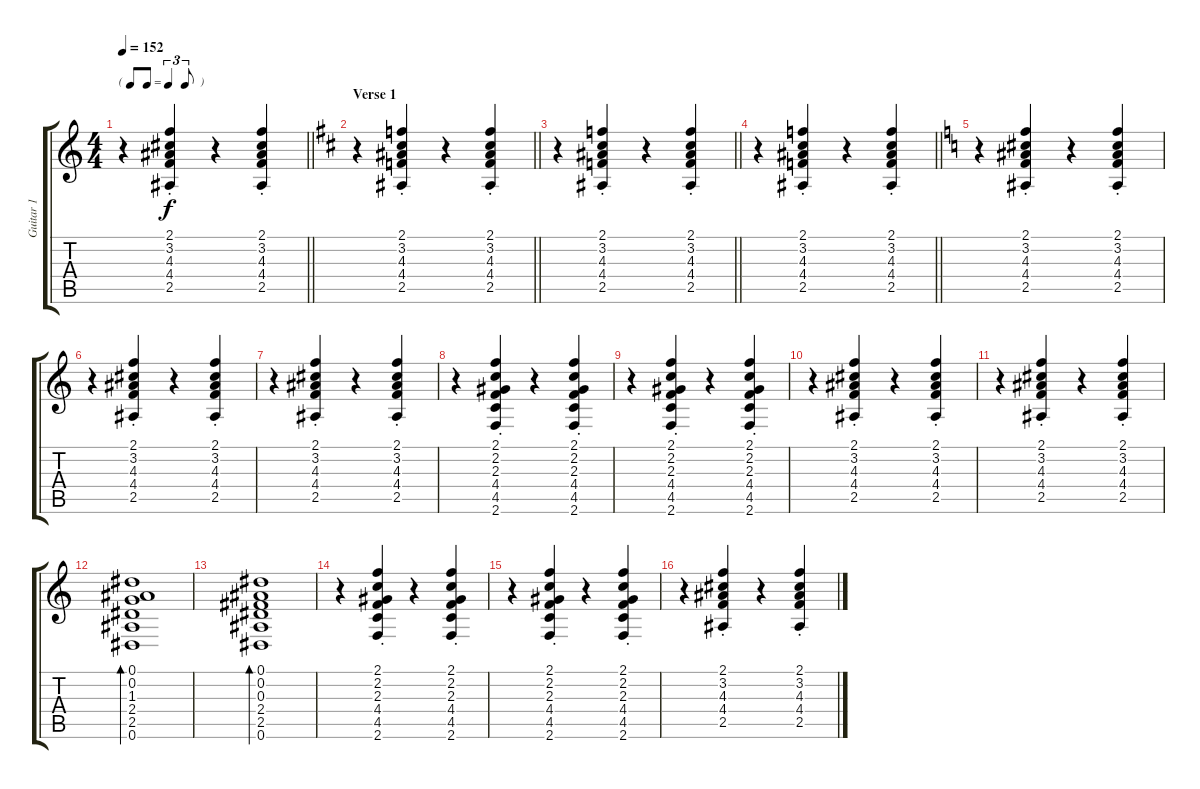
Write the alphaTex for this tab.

\track ("Guitar 1" "Guitar 1") {instrument acousticguitarsteel}
\staff {score tabs}
\tuning (Eb4 Bb3 Gb3 Db3 Ab2 Eb2) {hide}
\ts (4 4)
\tf triplet8th
\tempo 152
\clef g2
\barLineRight lightlight
\ks c
r.4{dy f} (2.1{st} 3.2{st} 4.3{st} 4.4{st} 2.5{st}).4 r.4 (2.1{st} 3.2{st} 4.3{st} 4.4{st} 2.5{st}).4 |
\section ("" "Verse 1")
\barLineRight lightlight
\ks d
r.4 (2.1{st} 3.2{st} 4.3{st} 4.4{st} 2.5{st}).4 r.4 (2.1{st} 3.2{st} 4.3{st} 4.4{st} 2.5{st}).4 |
\barLineRight lightlight
r.4 (2.1{st} 3.2{st} 4.3{st} 4.4{st} 2.5{st}).4 r.4 (2.1{st} 3.2{st} 4.3{st} 4.4{st} 2.5{st}).4 |
\barLineRight lightlight
r.4 (2.1{st} 3.2{st} 4.3{st} 4.4{st} 2.5{st}).4 r.4 (2.1{st} 3.2{st} 4.3{st} 4.4{st} 2.5{st}).4 |
\ks c
r.4 (2.1{st} 3.2{st} 4.3{st} 4.4{st} 2.5{st}).4 r.4 (2.1{st} 3.2{st} 4.3{st} 4.4{st} 2.5{st}).4 |
r.4 (2.1{st} 3.2{st} 4.3{st} 4.4{st} 2.5{st}).4 r.4 (2.1{st} 3.2{st} 4.3{st} 4.4{st} 2.5{st}).4 |
r.4 (2.1{st} 3.2{st} 4.3{st} 4.4{st} 2.5{st}).4 r.4 (2.1{st} 3.2{st} 4.3{st} 4.4{st} 2.5{st}).4 |
r.4 (2.1{st} 2.2{st} 2.3{st} 4.4{st} 4.5{st} 2.6{st}).4 r.4 (2.1{st} 2.2{st} 2.3{st} 4.4{st} 4.5{st} 2.6{st}).4 |
r.4 (2.1{st} 2.2{st} 2.3{st} 4.4{st} 4.5{st} 2.6{st}).4 r.4 (2.1{st} 2.2{st} 2.3{st} 4.4{st} 4.5{st} 2.6{st}).4 |
r.4 (2.1{st} 3.2{st} 4.3{st} 4.4{st} 2.5{st}).4 r.4 (2.1{st} 3.2{st} 4.3{st} 4.4{st} 2.5{st}).4 |
r.4 (2.1{st} 3.2{st} 4.3{st} 4.4{st} 2.5{st}).4 r.4 (2.1{st} 3.2{st} 4.3{st} 4.4{st} 2.5{st}).4 |
(0.1 0.2 1.3 2.4 2.5 0.6).1{bd 240} |
(0.1 0.2 0.3 2.4 2.5 0.6).1{bd 240} |
r.4 (2.1{st} 2.2{st} 2.3{st} 4.4{st} 4.5{st} 2.6{st}).4 r.4 (2.1{st} 2.2{st} 2.3{st} 4.4{st} 4.5{st} 2.6{st}).4 |
r.4 (2.1{st} 2.2{st} 2.3{st} 4.4{st} 4.5{st} 2.6{st}).4 r.4 (2.1{st} 2.2{st} 2.3{st} 4.4{st} 4.5{st} 2.6{st}).4 |
r.4 (2.1{st} 3.2{st} 4.3{st} 4.4{st} 2.5{st}).4 r.4 (2.1{st} 3.2{st} 4.3{st} 4.4{st} 2.5{st}).4
